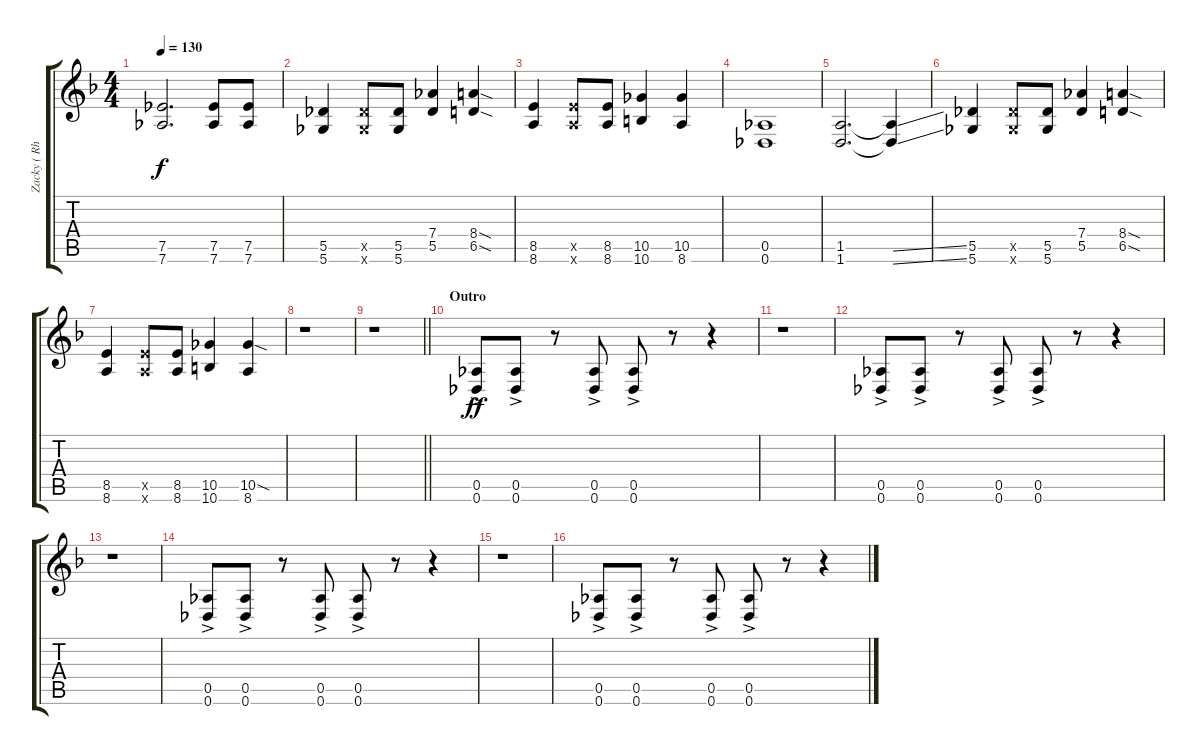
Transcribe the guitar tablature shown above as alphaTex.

\track ("Zacky ( Rhy Gtr )" "Zacky ( Rh") {instrument distortionguitar}
\staff {score tabs}
\tuning (Eb4 Bb3 Gb3 Db3 Ab2 Db2) {hide}
\ts (4 4)
\tempo 130
\clef g2
\ks f
(7.5 7.6).2{d dy f} (7.5 7.6).8 (7.5 7.6).8 |
(5.5 5.6).4 (5.5{x} 5.6{x}).8 (5.5 5.6).8 (7.4 5.5).4 (8.4{sod} 6.5{sod}).4 |
(8.5 8.6).4 (8.5{x} 8.6{x}).8 (8.5 8.6).8 (10.5 10.6).4 (10.5 8.6).4 |
(0.5 0.6).1 |
(1.5 1.6).2{d} (1.5{ss t} 1.6{ss t}).4 |
(5.5 5.6).4 (5.5{x} 5.6{x}).8 (5.5 5.6).8 (7.4 5.5).4 (8.4{sod} 6.5{sod}).4 |
(8.5 8.6).4 (8.5{x} 8.6{x}).8 (8.5 8.6).8 (10.5 10.6).4 (10.5{sod} 8.6).4 |
r.1 |
\barLineRight lightlight
r.1 |
\section ("" "Outro")
(0.5{ac} 0.6{ac}).8{dy ff} (0.5{ac} 0.6{ac}).8 r.8 (0.5{ac} 0.6{ac}).8 (0.5{ac} 0.6{ac}).8 r.8 r.4 |
r.1 |
(0.5{ac} 0.6{ac}).8 (0.5{ac} 0.6{ac}).8 r.8 (0.5{ac} 0.6{ac}).8 (0.5{ac} 0.6{ac}).8 r.8 r.4 |
r.1 |
(0.5{ac} 0.6{ac}).8 (0.5{ac} 0.6{ac}).8 r.8 (0.5{ac} 0.6{ac}).8 (0.5{ac} 0.6{ac}).8 r.8 r.4 |
r.1 |
(0.5{ac} 0.6{ac}).8 (0.5{ac} 0.6{ac}).8 r.8 (0.5{ac} 0.6{ac}).8 (0.5{ac} 0.6{ac}).8 r.8 r.4
